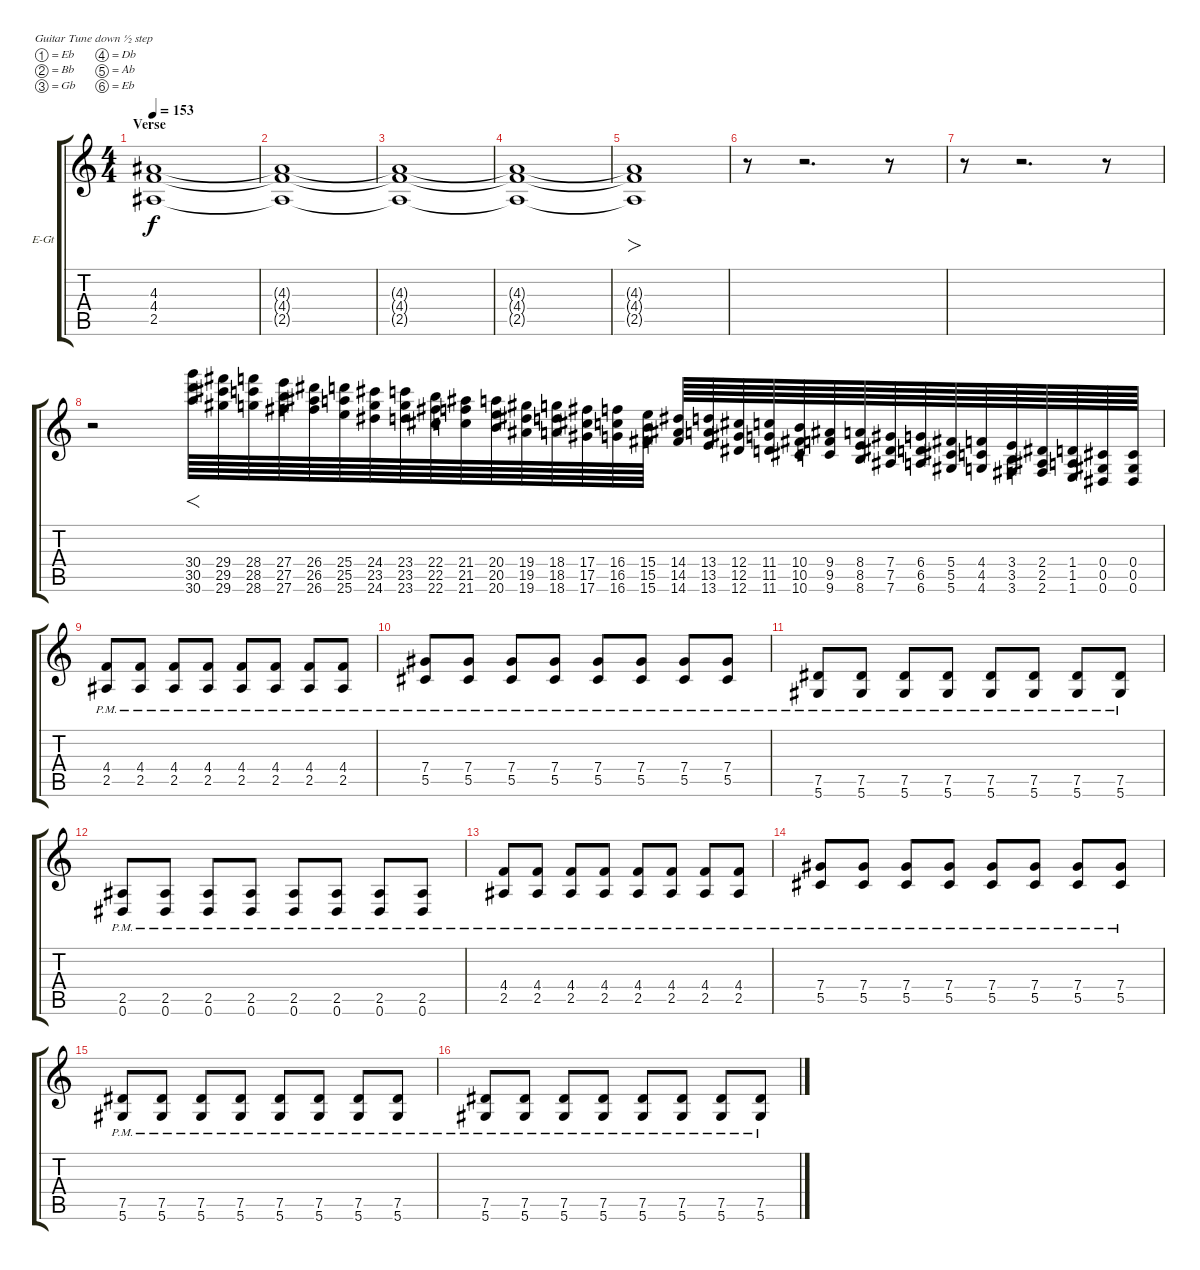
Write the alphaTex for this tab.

\bracketExtendMode groupsimilarinstruments
\firstSystemTrackNameOrientation horizontal
\otherSystemsTrackNameOrientation horizontal
\track ("Lead Guitar" "E-Gt") {instrument overdrivenguitar}
\staff {score tabs}
\tuning (Eb4 Bb3 Gb3 Db3 Ab2 Eb2)
\ts (4 4)
\section ("" "Verse")
\tempo 153
\clef g2
\ks c
(2.5 4.4 4.3).1{dy f} |
(2.5{t} 4.4{t} 4.3{t}).1 |
(2.5{t} 4.4{t} 4.3{t}).1 |
(2.5{t} 4.4{t} 4.3{t}).1 |
(2.5{t} 4.4{t} 4.3{t}).1{fo} |
r.8 r.2{d} r.8 |
r.8 r.2{d} r.8 |
r.2 (30.6 30.5 30.4).64{f} (29.6 29.5 29.4).64 (28.6 28.5 28.4).64 (27.6 27.5 27.4).64 (26.6 26.5 26.4).64 (25.6 25.5 25.4).64 (24.6 23.5 24.4).64 (23.6 23.5 23.4).64 (22.6 22.5 22.4).64 (21.6 21.5 21.4).64 (20.6 20.5 20.4).64 (19.6 19.5 19.4).64 (18.6 18.5 18.4).64 (17.6 17.5 17.4).64 (16.6 16.5 16.4).64 (15.6 15.5 15.4).64 (14.6 14.5 14.4).64 (13.6 13.5 13.4).64 (12.6 12.5 12.4).64 (11.6 11.5 11.4).64 (10.6 10.5 10.4).64 (9.6 9.5 9.4).64 (8.6 8.5 8.4).64 (7.6 7.5 7.4).64 (6.6 6.5 6.4).64 (5.6 5.5 5.4).64 (4.6 4.5 4.4).64 (3.6 3.5 3.4).64 (2.6 2.5 2.4).64 (1.6 1.5 1.4).64 (0.6 0.5 0.4).64 (0.6 0.5 0.4).64 |
(4.4{pm} 2.5{pm}).8 (4.4{pm} 2.5{pm}).8 (4.4{pm} 2.5{pm}).8 (4.4{pm} 2.5{pm}).8 (4.4{pm} 2.5{pm}).8 (4.4{pm} 2.5{pm}).8 (4.4{pm} 2.5{pm}).8 (4.4{pm} 2.5{pm}).8 |
(7.4{pm} 5.5{pm}).8 (7.4{pm} 5.5{pm}).8 (7.4{pm} 5.5{pm}).8 (7.4{pm} 5.5{pm}).8 (7.4{pm} 5.5{pm}).8 (7.4{pm} 5.5{pm}).8 (7.4{pm} 5.5{pm}).8 (7.4{pm} 5.5{pm}).8 |
(7.5{pm} 5.6{pm}).8 (7.5{pm} 5.6{pm}).8 (7.5{pm} 5.6{pm}).8 (7.5{pm} 5.6{pm}).8 (7.5{pm} 5.6{pm}).8 (7.5{pm} 5.6{pm}).8 (7.5{pm} 5.6{pm}).8 (7.5{pm} 5.6{pm}).8 |
(2.5{pm} 0.6{pm}).8 (2.5{pm} 0.6{pm}).8 (2.5{pm} 0.6{pm}).8 (2.5{pm} 0.6{pm}).8 (2.5{pm} 0.6{pm}).8 (2.5{pm} 0.6{pm}).8 (2.5{pm} 0.6{pm}).8 (2.5{pm} 0.6{pm}).8 |
(4.4{pm} 2.5{pm}).8 (4.4{pm} 2.5{pm}).8 (4.4{pm} 2.5{pm}).8 (4.4{pm} 2.5{pm}).8 (4.4{pm} 2.5{pm}).8 (4.4{pm} 2.5{pm}).8 (4.4{pm} 2.5{pm}).8 (4.4{pm} 2.5{pm}).8 |
(7.4{pm} 5.5{pm}).8 (7.4{pm} 5.5{pm}).8 (7.4{pm} 5.5{pm}).8 (7.4{pm} 5.5{pm}).8 (7.4{pm} 5.5{pm}).8 (7.4{pm} 5.5{pm}).8 (7.4{pm} 5.5{pm}).8 (7.4{pm} 5.5{pm}).8 |
(7.5{pm} 5.6{pm}).8 (7.5{pm} 5.6{pm}).8 (7.5{pm} 5.6{pm}).8 (7.5{pm} 5.6{pm}).8 (7.5{pm} 5.6{pm}).8 (7.5{pm} 5.6{pm}).8 (7.5{pm} 5.6{pm}).8 (7.5{pm} 5.6{pm}).8 |
(7.5{pm} 5.6{pm}).8 (7.5{pm} 5.6{pm}).8 (7.5{pm} 5.6{pm}).8 (7.5{pm} 5.6{pm}).8 (7.5{pm} 5.6{pm}).8 (7.5{pm} 5.6{pm}).8 (7.5{pm} 5.6{pm}).8 (7.5{pm} 5.6{pm}).8
